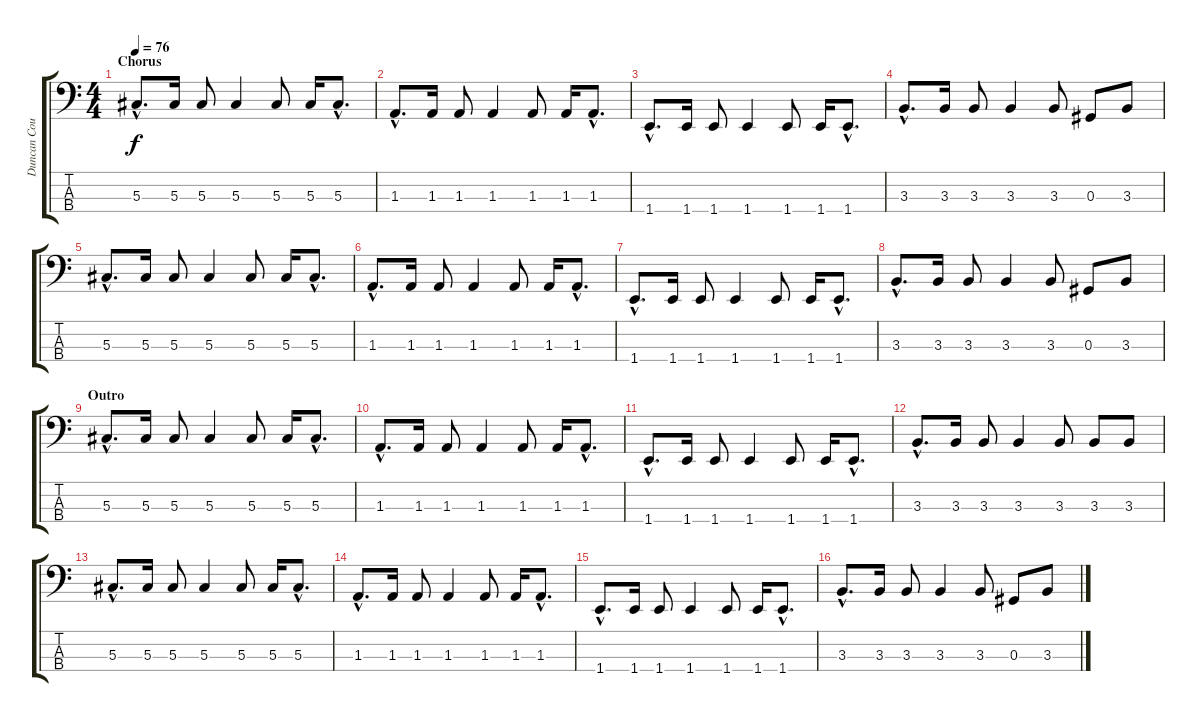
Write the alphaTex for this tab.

\track ("Duncan Coutts(Bass)" "Duncan Cou") {instrument electricbassfinger}
\staff {score tabs}
\tuning (Gb2 Db2 Ab1 Eb1) {hide}
\ts (4 4)
\section ("" "Chorus")
\tempo 76
\clef f4
\ks c
5.3{hac}.8{d dy f} 5.3.16 5.3.8 5.3.4 5.3.8 5.3.16 5.3{hac}.8{d} |
1.3{hac}.8{d} 1.3.16 1.3.8 1.3.4 1.3.8 1.3.16 1.3{hac}.8{d} |
1.4{hac}.8{d} 1.4.16 1.4.8 1.4.4 1.4.8 1.4.16 1.4{hac}.8{d} |
3.3{hac}.8{d} 3.3.16 3.3.8 3.3.4 3.3.8 0.3.8 3.3.8 |
5.3{hac}.8{d} 5.3.16 5.3.8 5.3.4 5.3.8 5.3.16 5.3{hac}.8{d} |
1.3{hac}.8{d} 1.3.16 1.3.8 1.3.4 1.3.8 1.3.16 1.3{hac}.8{d} |
1.4{hac}.8{d} 1.4.16 1.4.8 1.4.4 1.4.8 1.4.16 1.4{hac}.8{d} |
3.3{hac}.8{d} 3.3.16 3.3.8 3.3.4 3.3.8 0.3.8 3.3.8 |
\section ("" "Outro")
5.3{hac}.8{d} 5.3.16 5.3.8 5.3.4 5.3.8 5.3.16 5.3{hac}.8{d} |
1.3{hac}.8{d} 1.3.16 1.3.8 1.3.4 1.3.8 1.3.16 1.3{hac}.8{d} |
1.4{hac}.8{d} 1.4.16 1.4.8 1.4.4 1.4.8 1.4.16 1.4{hac}.8{d} |
3.3{hac}.8{d} 3.3.16 3.3.8 3.3.4 3.3.8 3.3.8 3.3.8 |
5.3{hac}.8{d} 5.3.16 5.3.8 5.3.4 5.3.8 5.3.16 5.3{hac}.8{d} |
1.3{hac}.8{d} 1.3.16 1.3.8 1.3.4 1.3.8 1.3.16 1.3{hac}.8{d} |
1.4{hac}.8{d} 1.4.16 1.4.8 1.4.4 1.4.8 1.4.16 1.4{hac}.8{d} |
3.3{hac}.8{d} 3.3.16 3.3.8 3.3.4 3.3.8 0.3.8 3.3.8
